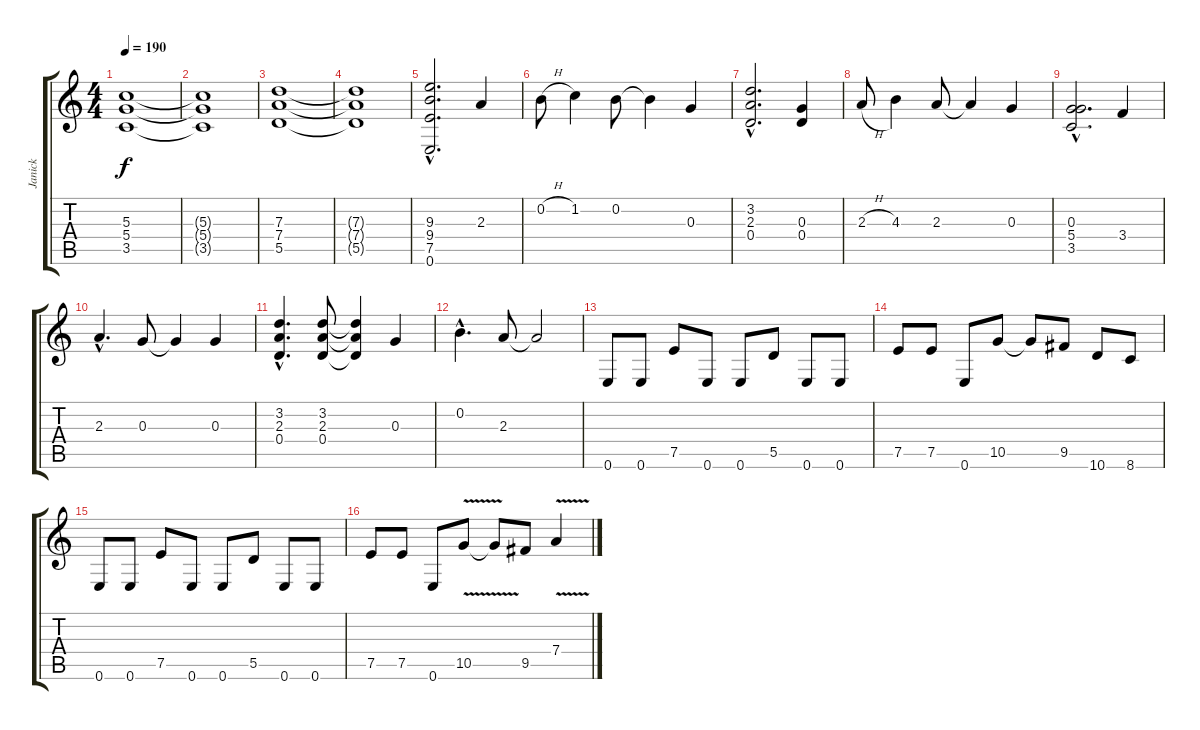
\track ("Janick" "Janick") {instrument distortionguitar}
\staff {score tabs}
\tuning (E4 B3 G3 D3 A2 E2) {hide}
\ts (4 4)
\tempo 190
\clef g2
\ks c
(5.3 5.4 3.5).1{dy f} |
(5.3{t} 5.4{t} 3.5{t}).1 |
(7.3 7.4 5.5).1 |
(7.3{t} 7.4{t} 5.5{t}).1 |
(9.3{hac} 9.4{hac} 7.5{hac} 0.6{hac}).2{d} 2.3.4 |
0.2{h}.8 1.2.4 0.2.8 0.2{t}.4 0.3.4 |
(3.2{hac} 2.3{hac} 0.4{hac}).2{d} (0.3 0.4).4 |
2.3{h}.8 4.3.4 2.3.8 2.3{t}.4 0.3.4 |
(0.3{hac} 5.4{hac} 3.5{hac}).2{d} 3.4.4 |
2.3{hac}.4{d} 0.3.8 0.3{t}.4 0.3.4 |
(3.2{hac} 2.3{hac} 0.4{hac}).4{d} (3.2 2.3 0.4).8 (3.2{t} 2.3{t} 0.4{t}).4 0.3.4 |
0.2{hac}.4{d} 2.3.8 2.3{t}.2 |
0.6.8 0.6.8 7.5.8 0.6.8 0.6.8 5.5.8 0.6.8 0.6.8 |
7.5.8 7.5.8 0.6.8 10.5.8 10.5{t}.8 9.5.8 10.6.8 8.6.8 |
0.6.8 0.6.8 7.5.8 0.6.8 0.6.8 5.5.8 0.6.8 0.6.8 |
7.5.8 7.5.8 0.6.8 10.5{v}.8 10.5{t}.8 9.5.8 7.4{v}.4
